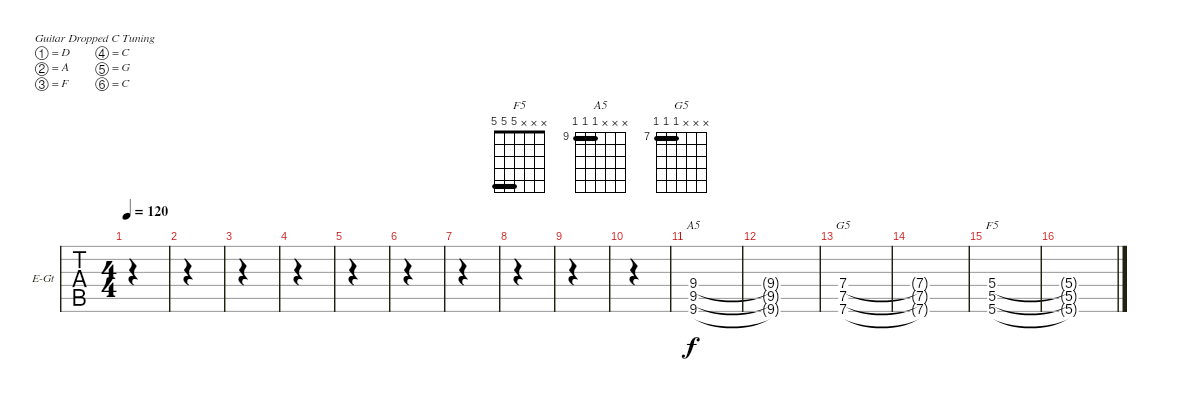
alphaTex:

\defaultSystemsLayout 4
\bracketExtendMode groupsimilarinstruments
\firstSystemTrackNameOrientation horizontal
\otherSystemsTrackNameOrientation horizontal
\track ("Electric Guitar" "E-Gt") {solo instrument distortionguitar}
\staff {tabs}
\tuning (D4 A3 F3 C3 G2 C2)
\chord ("F5" x x x 5 5 5) {barre (5 5)}
\chord ("A5" x x x 9 9 9) {firstfret 9 barre (9 9)}
\chord ("G5" x x x 7 7 7) {firstfret 7 barre (7 7)}
\ts (4 4)
\tempo 120
\clef g2
\ks c
|
|
|
|
|
|
|
|
|
|
(9.6 9.5 9.4).1{ch "A5"} |
(9.5{t} 9.4{t} 9.6{t}).1 |
(7.6 7.5 7.4).1{ch "G5"} |
(7.4{t} 7.5{t} 7.6{t}).1 |
(5.6 5.5 5.4).1{ch "F5"} |
(5.4{t} 5.5{t} 5.6{t}).1
